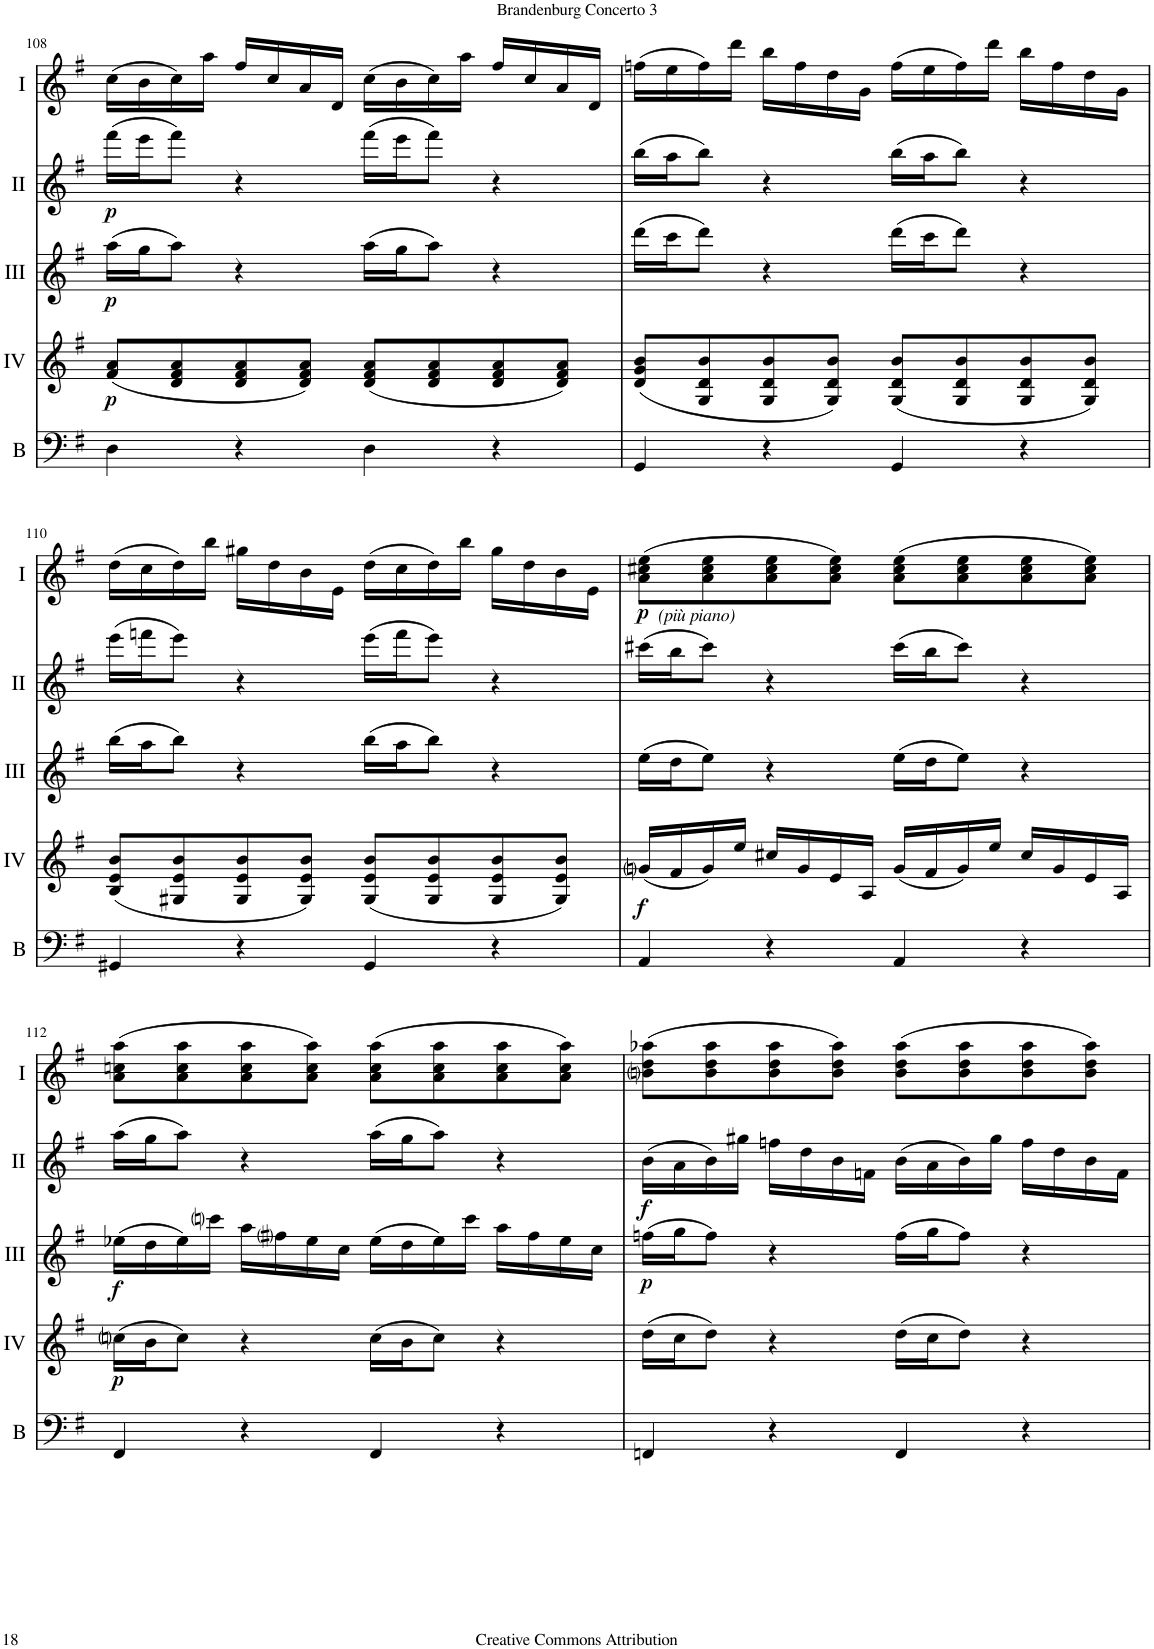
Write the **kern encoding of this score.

**kern	**kern	**dynam	**kern	**dynam	**kern	**dynam	**kern	**dynam
*part5	*part4	*part4	*part3	*part3	*part2	*part2	*part1	*part1
*staff5	*staff4	*staff4	*staff3	*staff3	*staff2	*staff2	*staff1	*staff1
*I"Bass	*I"Acc. 4	*	*I"Acc. 3	*	*I"Acc. 2	*	*I"Acc. 1	*
*I'B	*	*	*	*	*	*	*	*
!!LO:PB:g=z
*clefF4	*clefG2	*	*clefG2	*	*clefG2	*	*clefG2	*
*Trd7c12	*	*	*Trd7c12	*	*Trd7c12	*	*	*
*k[f#]	*k[f#]	*	*k[f#]	*	*k[f#]	*	*k[f#]	*
*M2/2	*M2/2	*	*M2/2	*	*M2/2	*	*M2/2	*
*met(c|)	*met(c|)	*	*met(c|)	*	*met(c|)	*	*met(c|)	*
=108	=108	=108	=108	=108	=108	=108	=108	=108
!	!	!LO:DY:b	!	!LO:DY:b	!	!LO:DY:b	!	!
4D\	(8f#/ 8a/L	p	(16aa\LL	p	(16fff#\LL	p	(16cc\LL	.
.	.	.	16gg\J	.	16eee\J	.	16b\	.
.	8d/ 8f#/ 8a/	.	8aa\J)	.	8fff#\J)	.	16cc\)	.
.	.	.	.	.	.	.	16aa\JJ	.
4r	8d/ 8f#/ 8a/	.	4r	.	4r	.	16ff#/LL	.
.	.	.	.	.	.	.	16cc/	.
.	8d/ 8f#/ 8a/J)	.	.	.	.	.	16a/	.
.	.	.	.	.	.	.	16d/JJ	.
4D\	(8d/ 8f#/ 8a/L	.	(16aa\LL	.	(16fff#\LL	.	(16cc\LL	.
.	.	.	16gg\J	.	16eee\J	.	16b\	.
.	8d/ 8f#/ 8a/	.	8aa\J)	.	8fff#\J)	.	16cc\)	.
.	.	.	.	.	.	.	16aa\JJ	.
4r	8d/ 8f#/ 8a/	.	4r	.	4r	.	16ff#/LL	.
.	.	.	.	.	.	.	16cc/	.
.	8d/ 8f#/ 8a/J)	.	.	.	.	.	16a/	.
.	.	.	.	.	.	.	16d/JJ	.
=109	=109	=109	=109	=109	=109	=109	=109	=109
4GG/	(8d/ 8g/ 8b/L	.	(16ddd\LL	.	(16bb\LL	.	(16ffn\LL	.
.	.	.	16ccc\J	.	16aa\J	.	16ee\	.
.	8G/ 8d/ 8b/	.	8ddd\J)	.	8bb\J)	.	16ff\)	.
.	.	.	.	.	.	.	16ddd\JJ	.
4r	8G/ 8d/ 8b/	.	4r	.	4r	.	16bb\LL	.
.	.	.	.	.	.	.	16ff\	.
.	8G/ 8d/ 8b/J)	.	.	.	.	.	16dd\	.
.	.	.	.	.	.	.	16g\JJ	.
4GG/	(8G/ 8d/ 8b/L	.	(16ddd\LL	.	(16bb\LL	.	(16ff\LL	.
.	.	.	16ccc\J	.	16aa\J	.	16ee\	.
.	8G/ 8d/ 8b/	.	8ddd\J)	.	8bb\J)	.	16ff\)	.
.	.	.	.	.	.	.	16ddd\JJ	.
4r	8G/ 8d/ 8b/	.	4r	.	4r	.	16bb\LL	.
.	.	.	.	.	.	.	16ff\	.
.	8G/ 8d/ 8b/J)	.	.	.	.	.	16dd\	.
.	.	.	.	.	.	.	16g\JJ	.
!!LO:LB:g=z
=110	=110	=110	=110	=110	=110	=110	=110	=110
4GG#X/	(8B/ 8e/ 8b/L	.	(16bb\LL	.	(16eee\LL	.	(16dd\LL	.
.	.	.	16aa\J	.	16fffn\J	.	16cc\	.
.	8G#X/ 8e/ 8b/	.	8bb\J)	.	8eee\J)	.	16dd\)	.
.	.	.	.	.	.	.	16bb\JJ	.
4r	8G#/ 8e/ 8b/	.	4r	.	4r	.	16gg#X\LL	.
.	.	.	.	.	.	.	16dd\	.
.	8G#/ 8e/ 8b/J)	.	.	.	.	.	16b\	.
.	.	.	.	.	.	.	16e\JJ	.
4GG#/	(8G#/ 8e/ 8b/L	.	(16bb\LL	.	(16eee\LL	.	(16dd\LL	.
.	.	.	16aa\J	.	16fff\J	.	16cc\	.
.	8G#/ 8e/ 8b/	.	8bb\J)	.	8eee\J)	.	16dd\)	.
.	.	.	.	.	.	.	16bb\JJ	.
4r	8G#/ 8e/ 8b/	.	4r	.	4r	.	16gg#\LL	.
.	.	.	.	.	.	.	16dd\	.
.	8G#/ 8e/ 8b/J)	.	.	.	.	.	16b\	.
.	.	.	.	.	.	.	16e\JJ	.
=111	=111	=111	=111	=111	=111	=111	=111	=111
!	!	!	!	!	!	!	!LO:TX:b:i:t=(più piano)	!
!	!	!LO:DY:b	!	!	!	!	!	!LO:DY:b
4AA/	(16gni/LL	f	(16ee\LL	.	(16ccc#X\LL	.	(8a\ 8cc#X\ 8ee\L	p
.	16f#/	.	16dd\J	.	16bb\J	.	.	.
.	16g/)	.	8ee\J)	.	8ccc#\J)	.	8a\ 8cc#\ 8ee\	.
.	16ee/JJ	.	.	.	.	.	.	.
4r	16cc#X/LL	.	4r	.	4r	.	8a\ 8cc#\ 8ee\	.
.	16g/	.	.	.	.	.	.	.
.	16e/	.	.	.	.	.	8a\ 8cc#\ 8ee\J)	.
.	16A/JJ	.	.	.	.	.	.	.
4AA/	(16g/LL	.	(16ee\LL	.	(16ccc#\LL	.	(8a\ 8cc#\ 8ee\L	.
.	16f#/	.	16dd\J	.	16bb\J	.	.	.
.	16g/)	.	8ee\J)	.	8ccc#\J)	.	8a\ 8cc#\ 8ee\	.
.	16ee/JJ	.	.	.	.	.	.	.
4r	16cc#/LL	.	4r	.	4r	.	8a\ 8cc#\ 8ee\	.
.	16g/	.	.	.	.	.	.	.
.	16e/	.	.	.	.	.	8a\ 8cc#\ 8ee\J)	.
.	16A/JJ	.	.	.	.	.	.	.
!!LO:LB:g=z
=112	=112	=112	=112	=112	=112	=112	=112	=112
!	!	!LO:DY:b	!	!LO:DY:b	!	!	!	!
4FF#/	(16ccni\LL	p	(16ee-X\LL	f	(16aa\LL	.	(8a\ 8ccn\ 8aa\L	.
.	16b\J	.	16dd\	.	16gg\J	.	.	.
.	8cc\J)	.	16ee-\)	.	8aa\J)	.	8a\ 8cc\ 8aa\	.
.	.	.	16cccni\JJ	.	.	.	.	.
4r	4r	.	16aa\LL	.	4r	.	8a\ 8cc\ 8aa\	.
.	.	.	16ff#i\	.	.	.	.	.
.	.	.	16ee-\	.	.	.	8a\ 8cc\ 8aa\J)	.
.	.	.	16cc\JJ	.	.	.	.	.
4FF#/	(16cc\LL	.	(16ee-\LL	.	(16aa\LL	.	(8a\ 8cc\ 8aa\L	.
.	16b\J	.	16dd\	.	16gg\J	.	.	.
.	8cc\J)	.	16ee-\)	.	8aa\J)	.	8a\ 8cc\ 8aa\	.
.	.	.	16ccc\JJ	.	.	.	.	.
4r	4r	.	16aa\LL	.	4r	.	8a\ 8cc\ 8aa\	.
.	.	.	16ff#\	.	.	.	.	.
.	.	.	16ee-\	.	.	.	8a\ 8cc\ 8aa\J)	.
.	.	.	16cc\JJ	.	.	.	.	.
=113	=113	=113	=113	=113	=113	=113	=113	=113
!	!	!	!	!LO:DY:b	!	!LO:DY:b	!	!
4FFn/	(16dd\LL	.	(16ffn\LL	p	(16b\LL	f	(8bni\ 8dd\ 8aa-X\L	.
.	16cc\J	.	16gg\J	.	16a\	.	.	.
.	8dd\J)	.	8ff\J)	.	16b\)	.	8b\ 8dd\ 8aa-\	.
.	.	.	.	.	16gg#X\JJ	.	.	.
4r	4r	.	4r	.	16ffn\LL	.	8b\ 8dd\ 8aa-\	.
.	.	.	.	.	16dd\	.	.	.
.	.	.	.	.	16b\	.	8b\ 8dd\ 8aa-\J)	.
.	.	.	.	.	16fn\JJ	.	.	.
4FF/	(16dd\LL	.	(16ff\LL	.	(16b\LL	.	(8b\ 8dd\ 8aa-\L	.
.	16cc\J	.	16gg\J	.	16a\	.	.	.
.	8dd\J)	.	8ff\J)	.	16b\)	.	8b\ 8dd\ 8aa-\	.
.	.	.	.	.	16gg#\JJ	.	.	.
4r	4r	.	4r	.	16ff\LL	.	8b\ 8dd\ 8aa-\	.
.	.	.	.	.	16dd\	.	.	.
.	.	.	.	.	16b\	.	8b\ 8dd\ 8aa-\J)	.
.	.	.	.	.	16f\JJ	.	.	.
=	=	=	=	=	=	=	=	=
*-	*-	*-	*-	*-	*-	*-	*-	*-
